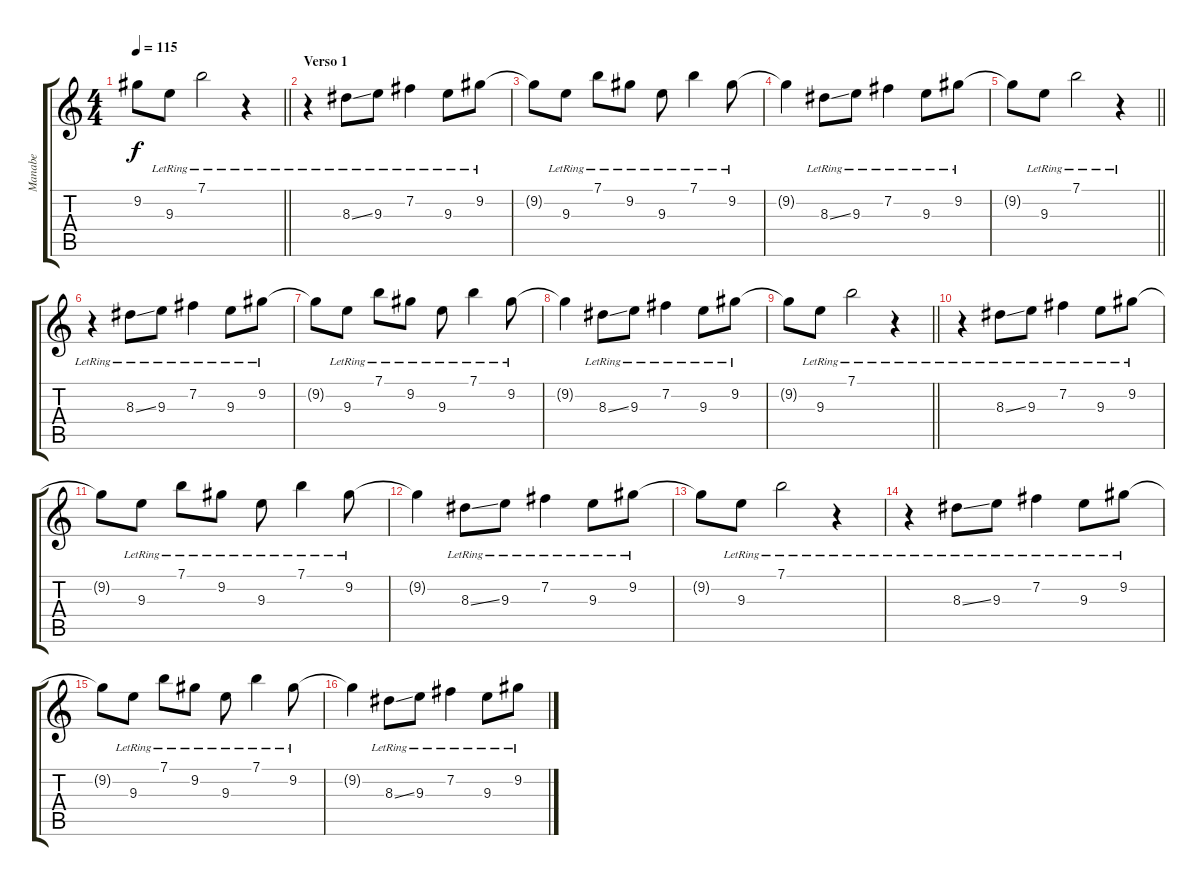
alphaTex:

\track ("Manabe" "Manabe") {instrument electricguitarjazz}
\staff {score tabs}
\tuning (E4 B3 G3 D3 A2 E2) {hide}
\ts (4 4)
\tempo 115
\clef g2
\barLineRight lightlight
\ks c
9.2{t}.8{dy f} 9.3{lr}.8 7.1{lr}.2 r.4 |
\section ("" "Verso 1")
r.4 8.3{ss lr}.8 9.3{lr}.8 7.2{lr}.4 9.3{lr}.8 9.2{lr}.8 |
9.2{t}.8 9.3{lr}.8 7.1{lr}.8 9.2{lr}.8 9.3{lr}.8 7.1{lr}.4 9.2{lr}.8 |
9.2{t}.4 8.3{ss lr}.8 9.3{lr}.8 7.2{lr}.4 9.3{lr}.8 9.2{lr}.8 |
\barLineRight lightlight
9.2{t}.8 9.3{lr}.8 7.1{lr}.2 r.4 |
r.4 8.3{ss lr}.8 9.3{lr}.8 7.2{lr}.4 9.3{lr}.8 9.2{lr}.8 |
9.2{t}.8 9.3{lr}.8 7.1{lr}.8 9.2{lr}.8 9.3{lr}.8 7.1{lr}.4 9.2{lr}.8 |
9.2{t}.4 8.3{ss lr}.8 9.3{lr}.8 7.2{lr}.4 9.3{lr}.8 9.2{lr}.8 |
\barLineRight lightlight
9.2{t}.8 9.3{lr}.8 7.1{lr}.2 r.4 |
r.4 8.3{ss lr}.8 9.3{lr}.8 7.2{lr}.4 9.3{lr}.8 9.2{lr}.8 |
9.2{t}.8 9.3{lr}.8 7.1{lr}.8 9.2{lr}.8 9.3{lr}.8 7.1{lr}.4 9.2{lr}.8 |
9.2{t}.4 8.3{ss lr}.8 9.3{lr}.8 7.2{lr}.4 9.3{lr}.8 9.2{lr}.8 |
9.2{t}.8 9.3{lr}.8 7.1{lr}.2 r.4 |
r.4 8.3{ss lr}.8 9.3{lr}.8 7.2{lr}.4 9.3{lr}.8 9.2{lr}.8 |
9.2{t}.8 9.3{lr}.8 7.1{lr}.8 9.2{lr}.8 9.3{lr}.8 7.1{lr}.4 9.2{lr}.8 |
9.2{t}.4 8.3{ss lr}.8 9.3{lr}.8 7.2{lr}.4 9.3{lr}.8 9.2{lr}.8
